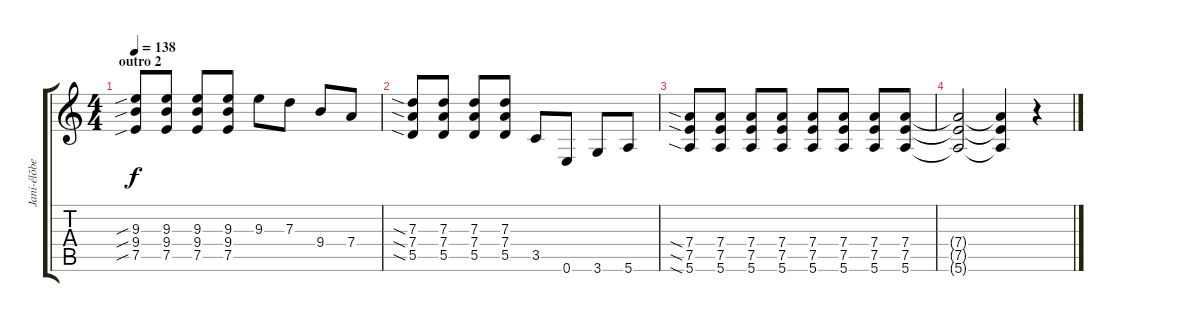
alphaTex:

\track ("Jani-élõben" "Jani-élõbe") {instrument distortionguitar}
\staff {score tabs}
\tuning (E4 B3 G3 D3 A2 E2) {hide}
\ts (4 4)
\section ("" "outro 2")
\tempo 138
\clef g2
\ks c
(9.3{sib} 9.4{sib} 7.5{sib}).8{dy f instrument distortionguitar} (9.3 9.4 7.5).8 (9.3 9.4 7.5).8 (9.3 9.4 7.5).8 9.3.8 7.3.8 9.4.8 7.4.8 |
(7.3{sia} 7.4{sia} 5.5{sia}).8 (7.3 7.4 5.5).8 (7.3 7.4 5.5).8 (7.3 7.4 5.5).8 3.5.8 0.6.8 3.6.8 5.6.8 |
(7.4{sia} 7.5{sia} 5.6{sia}).8 (7.4 7.5 5.6).8 (7.4 7.5 5.6).8 (7.4 7.5 5.6).8 (7.4 7.5 5.6).8 (7.4 7.5 5.6).8 (7.4 7.5 5.6).8 (7.4 7.5 5.6).8 |
(7.4{t} 7.5{t} 5.6{t}).2 (7.4{t} 7.5{t} 5.6{t}).4 r.4
